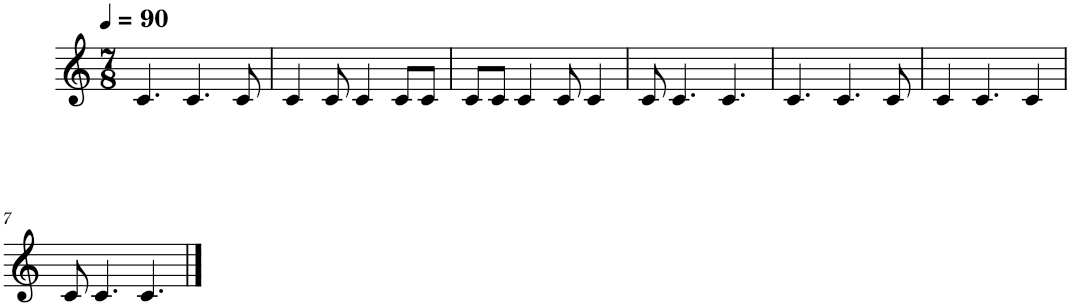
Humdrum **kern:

**kern
*part1
*staff1
*I"Piano
*I'Pno.
*clefG2
*k[]
*M7/8
*MM90
=1
4.c/
4.c/
8c/
=2
4c/
8c/
4c/
8c/L
8c/J
=3
8c/L
8c/J
4c/
8c/
4c/
=4
8c/
4.c/
4.c/
=5
4.c/
4.c/
8c/
=6
4c/
4.c/
4c/
!!LO:LB:g=z
=7
8c/
4.c/
4.c/
==
*-
